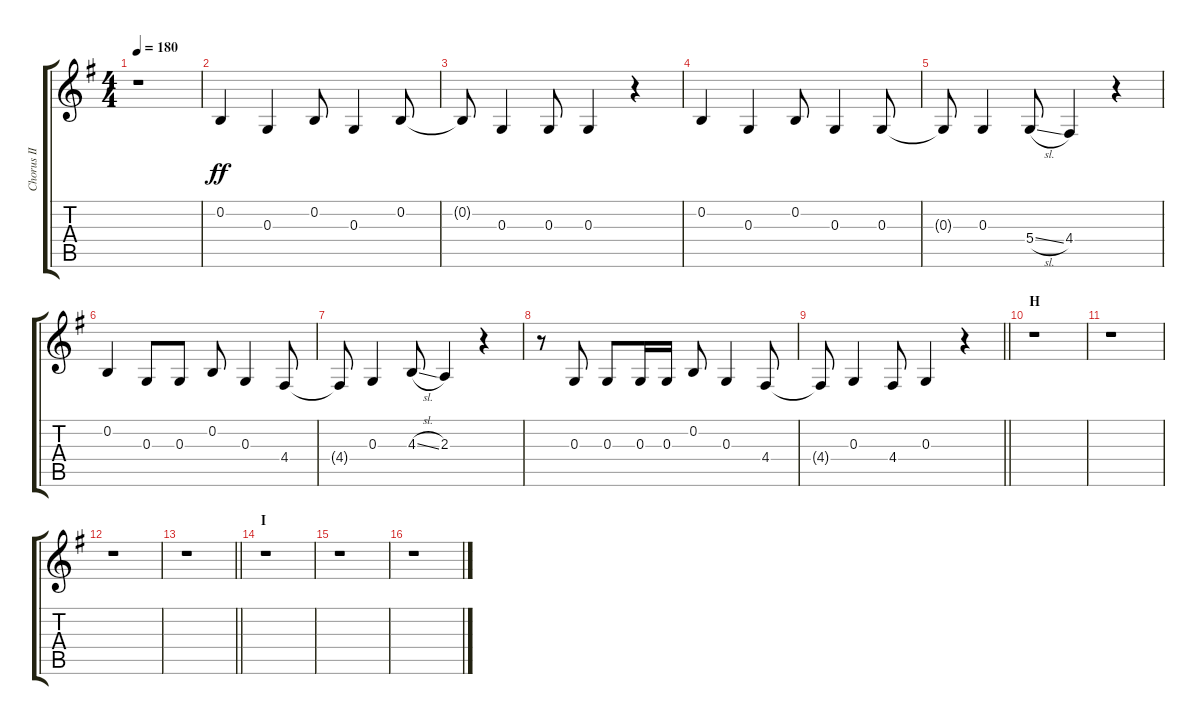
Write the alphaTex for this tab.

\track ("Chorus II" "Chorus II") {instrument voiceoohs}
\staff {score tabs}
\tuning (E4 B3 G3 D3 A2 E2) {hide}
\ts (4 4)
\tempo 180
\clef g2
\ks g
r.1{dy ff} |
0.2.4 0.3.4 0.2.8 0.3.4 0.2.8 |
0.2{t}.8 0.3.4 0.3.8 0.3.4 r.4 |
0.2.4 0.3.4 0.2.8 0.3.4 0.3.8 |
0.3{t}.8 0.3.4 5.4{sl}.8 4.4.4 r.4 |
0.2.4 0.3.8 0.3.8 0.2.8 0.3.4 4.4.8 |
4.4{t}.8 0.3.4 4.3{sl}.8 2.3.4 r.4 |
r.8 0.3.8 0.3.8 0.3.16 0.3.16 0.2.8 0.3.4 4.4.8 |
\barLineRight lightlight
4.4{t}.8 0.3.4 4.4.8 0.3.4 r.4 |
\section ("" "H")
r.1 |
r.1 |
r.1 |
\barLineRight lightlight
r.1 |
\section ("" "I")
r.1 |
r.1 |
r.1
